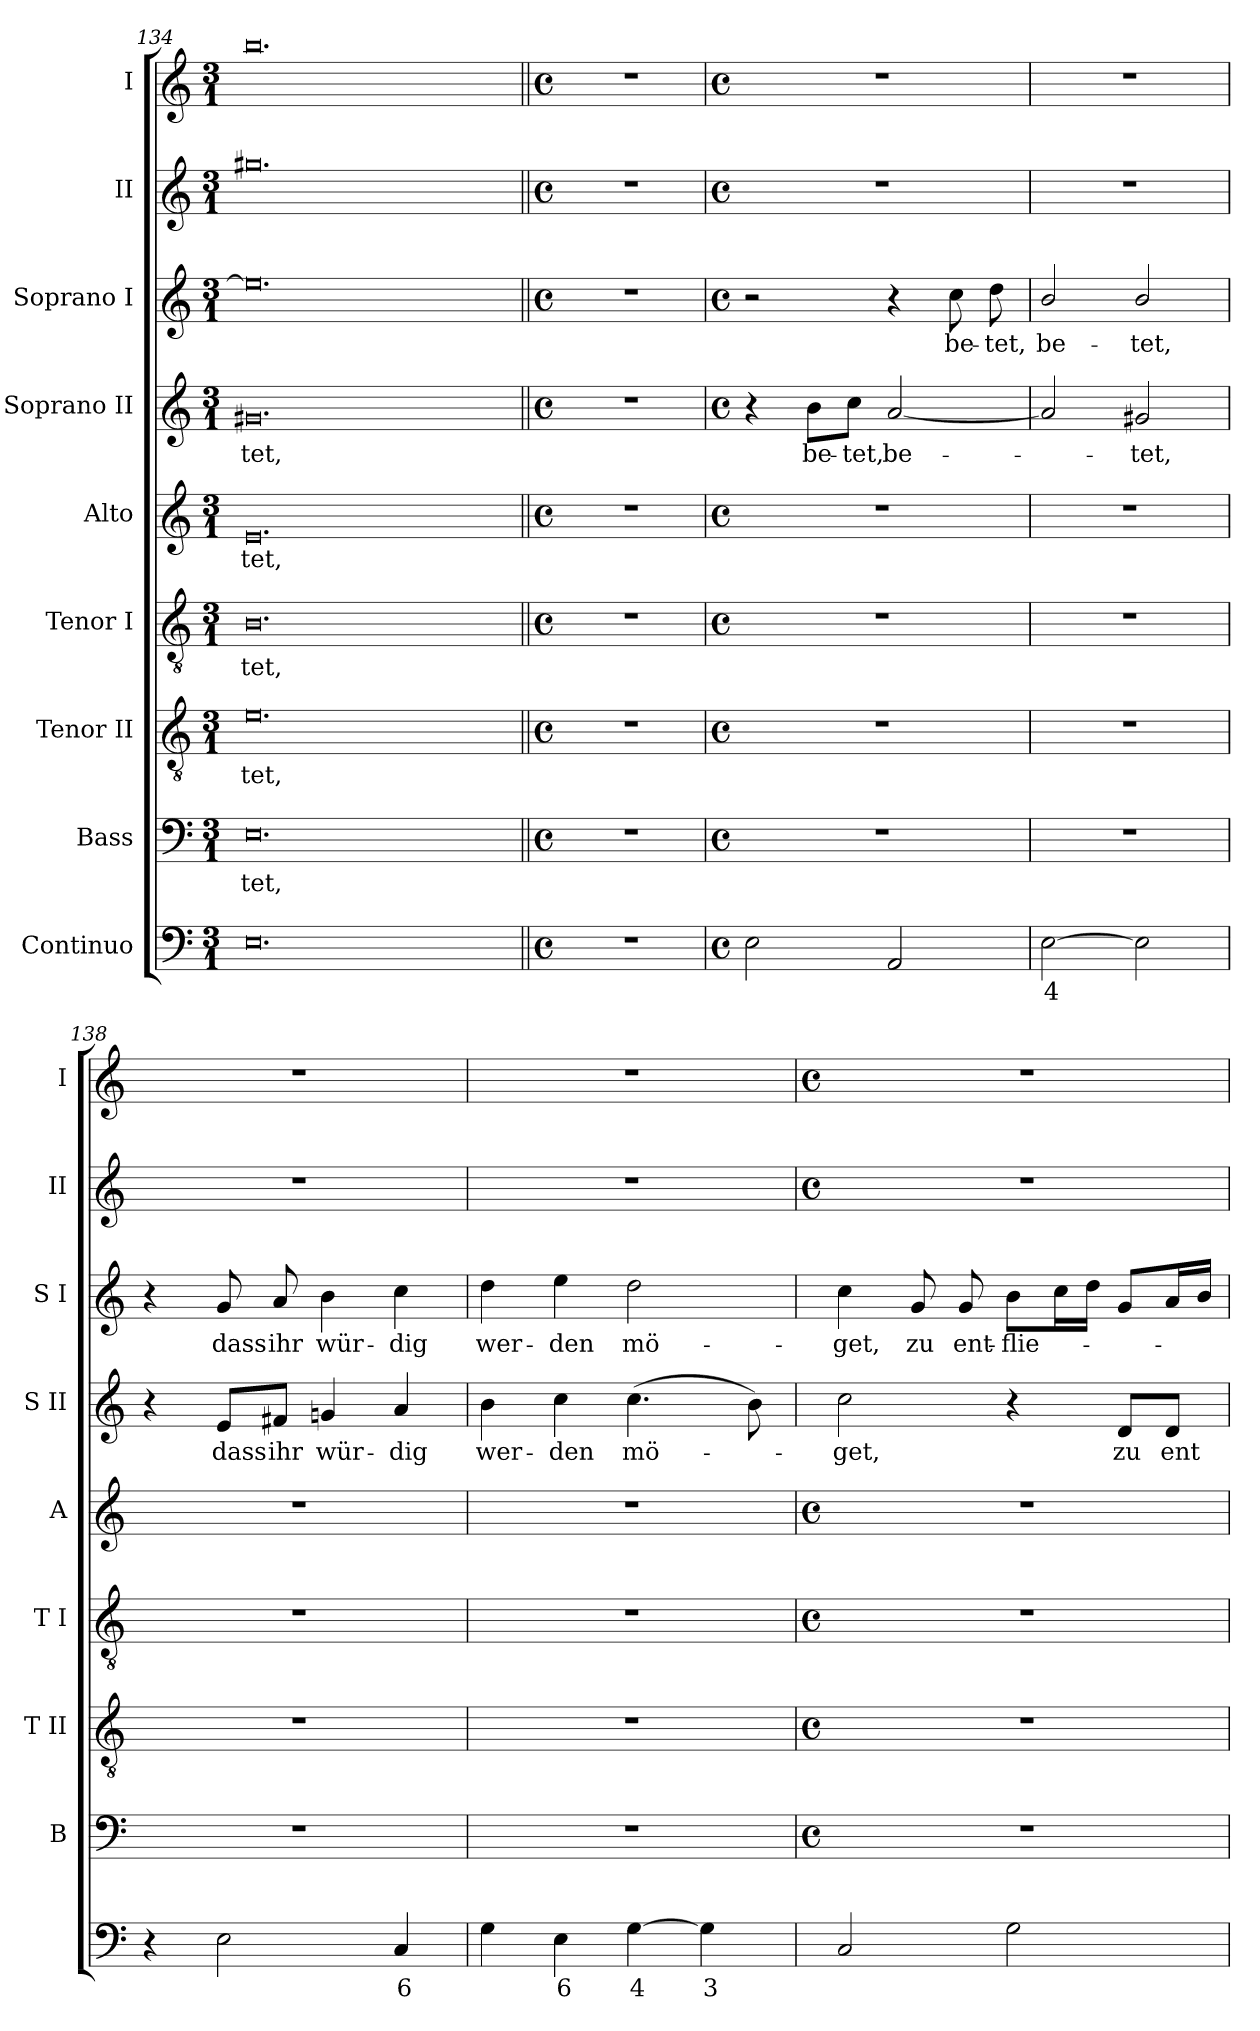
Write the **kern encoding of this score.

**kern	**text	**kern	**text	**kern	**text	**kern	**text	**kern	**text	**kern	**text	**kern	**text	**kern	**kern
*part9	*part9	*part8	*part8	*part7	*part7	*part6	*part6	*part5	*part5	*part4	*part4	*part3	*part3	*part2	*part1
*staff9	*staff9	*staff8	*staff8	*staff7	*staff7	*staff6	*staff6	*staff5	*staff5	*staff4	*staff4	*staff3	*staff3	*staff2	*staff1
*I"Continuo	*	*I"Bass	*	*I"Tenor II	*	*I"Tenor I	*	*I"Alto	*	*I"Soprano II	*	*I"Soprano I	*	*I"II	*I"I
*	*	*I'B	*	*I'T II	*	*I'T I	*	*I'A	*	*I'S II	*	*I'S I	*	*I'II	*I'I
*clefF4	*	*clefF4	*	*clefGv2	*	*clefGv2	*	*clefG2	*	*clefG2	*	*clefG2	*	*clefG2	*clefG2
*k[]	*	*k[]	*	*k[]	*	*k[]	*	*k[]	*	*k[]	*	*k[]	*	*k[]	*k[]
*C:	*	*C:	*	*C:	*	*C:	*	*C:	*	*C:	*	*C:	*	*C:	*C:
*M3/1	*	*M3/1	*	*M3/1	*	*M3/1	*	*M3/1	*	*M3/1	*	*M3/1	*	*M3/1	*M3/1
=134	=134	=134	=134	=134	=134	=134	=134	=134	=134	=134	=134	=134	=134	=134	=134
!	!	!	!LO:LY:b	!	!LO:LY:b	!	!LO:LY:b	!	!LO:LY:b	!	!LO:LY:b	!	!	!	!
0.E	.	0.E	-tet,	0.e	tet,	0.B	tet,	0.e	-tet,	0.g#X	-tet,	0.ee]	.	0.gg#X	0.bb
=135||	=135||	=135||	=135||	=135||	=135||	=135||	=135||	=135||	=135||	=135||	=135||	=135||	=135||	=135||	=135||
*M4/4	*	*M4/4	*	*M4/4	*	*M4/4	*	*M4/4	*	*M4/4	*	*M4/4	*	*M4/4	*M4/4
*met(c)	*	*met(c)	*	*met(c)	*	*met(c)	*	*met(c)	*	*met(c)	*	*met(c)	*	*met(c)	*met(c)
1r	.	1r	.	1r	.	1r	.	1r	.	1r	.	1r	.	1r	1r
!!LO:LB:g=z
=136	=136	=136	=136	=136	=136	=136	=136	=136	=136	=136	=136	=136	=136	=136	=136
*M4/4	*	*M4/4	*	*M4/4	*	*M4/4	*	*M4/4	*	*M4/4	*	*M4/4	*	*M4/4	*M4/4
*met(c)	*	*met(c)	*	*met(c)	*	*met(c)	*	*met(c)	*	*met(c)	*	*met(c)	*	*met(c)	*met(c)
2E	.	1r	.	1r	.	1r	.	1r	.	4r	.	2r	.	1r	1r
!	!	!	!	!	!	!	!	!	!	!	!LO:LY:b	!	!	!	!
.	.	.	.	.	.	.	.	.	.	8b\L	be-	.	.	.	.
!	!	!	!	!	!	!	!	!	!	!	!LO:LY:b	!	!	!	!
.	.	.	.	.	.	.	.	.	.	8cc\J	-tet,	.	.	.	.
!	!	!	!	!	!	!	!	!	!	!	!LO:LY:b	!	!	!	!
2AA	.	.	.	.	.	.	.	.	.	[2a	be-	4r	.	.	.
!	!	!	!	!	!	!	!	!	!	!	!	!	!LO:LY:b	!	!
.	.	.	.	.	.	.	.	.	.	.	.	8cc	be-	.	.
!	!	!	!	!	!	!	!	!	!	!	!	!	!LO:LY:b	!	!
.	.	.	.	.	.	.	.	.	.	.	.	8dd	-tet,	.	.
=137	=137	=137	=137	=137	=137	=137	=137	=137	=137	=137	=137	=137	=137	=137	=137
!	!LO:LY:b	!	!	!	!	!	!	!	!	!	!	!	!LO:LY:b	!	!
[2E	4	1r	.	1r	.	1r	.	1r	.	2a]	.	2b/	be-	1r	1r
!	!	!	!	!	!	!	!	!	!	!	!LO:LY:b	!	!LO:LY:b	!	!
2E]	.	.	.	.	.	.	.	.	.	2g#X	tet,	2b/	-tet,	.	.
=138	=138	=138	=138	=138	=138	=138	=138	=138	=138	=138	=138	=138	=138	=138	=138
4r	.	1r	.	1r	.	1r	.	1r	.	4r	.	4r	.	1r	1r
!	!	!	!	!	!	!	!	!	!	!	!LO:LY:b	!	!LO:LY:b	!	!
2E	.	.	.	.	.	.	.	.	.	8e/L	dass	8g	dass	.	.
!	!	!	!	!	!	!	!	!	!	!	!LO:LY:b	!	!LO:LY:b	!	!
.	.	.	.	.	.	.	.	.	.	8f#X/J	ihr	8a	ihr	.	.
!	!	!	!	!	!	!	!	!	!	!	!LO:LY:b	!	!LO:LY:b	!	!
.	.	.	.	.	.	.	.	.	.	4gn	wür-	4b	wür-	.	.
!	!LO:LY:b	!	!	!	!	!	!	!	!	!	!LO:LY:b	!	!LO:LY:b	!	!
4C	6	.	.	.	.	.	.	.	.	4a	-dig	4cc	-dig	.	.
=139	=139	=139	=139	=139	=139	=139	=139	=139	=139	=139	=139	=139	=139	=139	=139
!	!	!	!	!	!	!	!	!	!	!	!LO:LY:b	!	!LO:LY:b	!	!
4G	.	1r	.	1r	.	1r	.	1r	.	4b	wer-	4dd	wer-	1r	1r
!	!LO:LY:b	!	!	!	!	!	!	!	!	!	!LO:LY:b	!	!LO:LY:b	!	!
4E	6	.	.	.	.	.	.	.	.	4cc	-den	4ee	-den	.	.
!	!LO:LY:b	!	!	!	!	!	!	!	!	!	!LO:LY:b	!	!LO:LY:b	!	!
[4G	4	.	.	.	.	.	.	.	.	(>4.cc	mö-	2dd	mö-	.	.
!	!LO:LY:b	!	!	!	!	!	!	!	!	!	!	!	!	!	!
4G]	3	.	.	.	.	.	.	.	.	.	.	.	.	.	.
.	.	.	.	.	.	.	.	.	.	8b)	.	.	.	.	.
!!LO:LB:g=z
=140	=140	=140	=140	=140	=140	=140	=140	=140	=140	=140	=140	=140	=140	=140	=140
*	*	*M4/4	*	*M4/4	*	*M4/4	*	*M4/4	*	*	*	*	*	*M4/4	*M4/4
*	*	*met(c)	*	*met(c)	*	*met(c)	*	*met(c)	*	*	*	*	*	*met(c)	*met(c)
!	!	!	!	!	!	!	!	!	!	!	!LO:LY:b	!	!LO:LY:b	!	!
2C	.	1r	.	1r	.	1r	.	1r	.	2cc	get,	4cc	-get,	1r	1r
!	!	!	!	!	!	!	!	!	!	!	!	!	!LO:LY:b	!	!
.	.	.	.	.	.	.	.	.	.	.	.	8g	zu	.	.
!	!	!	!	!	!	!	!	!	!	!	!	!	!LO:LY:b	!	!
.	.	.	.	.	.	.	.	.	.	.	.	8g	ent-	.	.
!	!	!	!	!	!	!	!	!	!	!	!	!	!LO:LY:b	!	!
2G	.	.	.	.	.	.	.	.	.	4r	.	8bL	-flie-	.	.
.	.	.	.	.	.	.	.	.	.	.	.	16ccL	.	.	.
.	.	.	.	.	.	.	.	.	.	.	.	16ddJJ	.	.	.
!	!	!	!	!	!	!	!	!	!	!	!LO:LY:b	!	!	!	!
.	.	.	.	.	.	.	.	.	.	8d/L	zu	8gL	.	.	.
!	!	!	!	!	!	!	!	!	!	!	!LO:LY:b	!	!	!	!
.	.	.	.	.	.	.	.	.	.	8d/J	ent-	16aL	.	.	.
.	.	.	.	.	.	.	.	.	.	.	.	16bJJ	.	.	.
=	=	=	=	=	=	=	=	=	=	=	=	=	=	=	=
*-	*-	*-	*-	*-	*-	*-	*-	*-	*-	*-	*-	*-	*-	*-	*-
